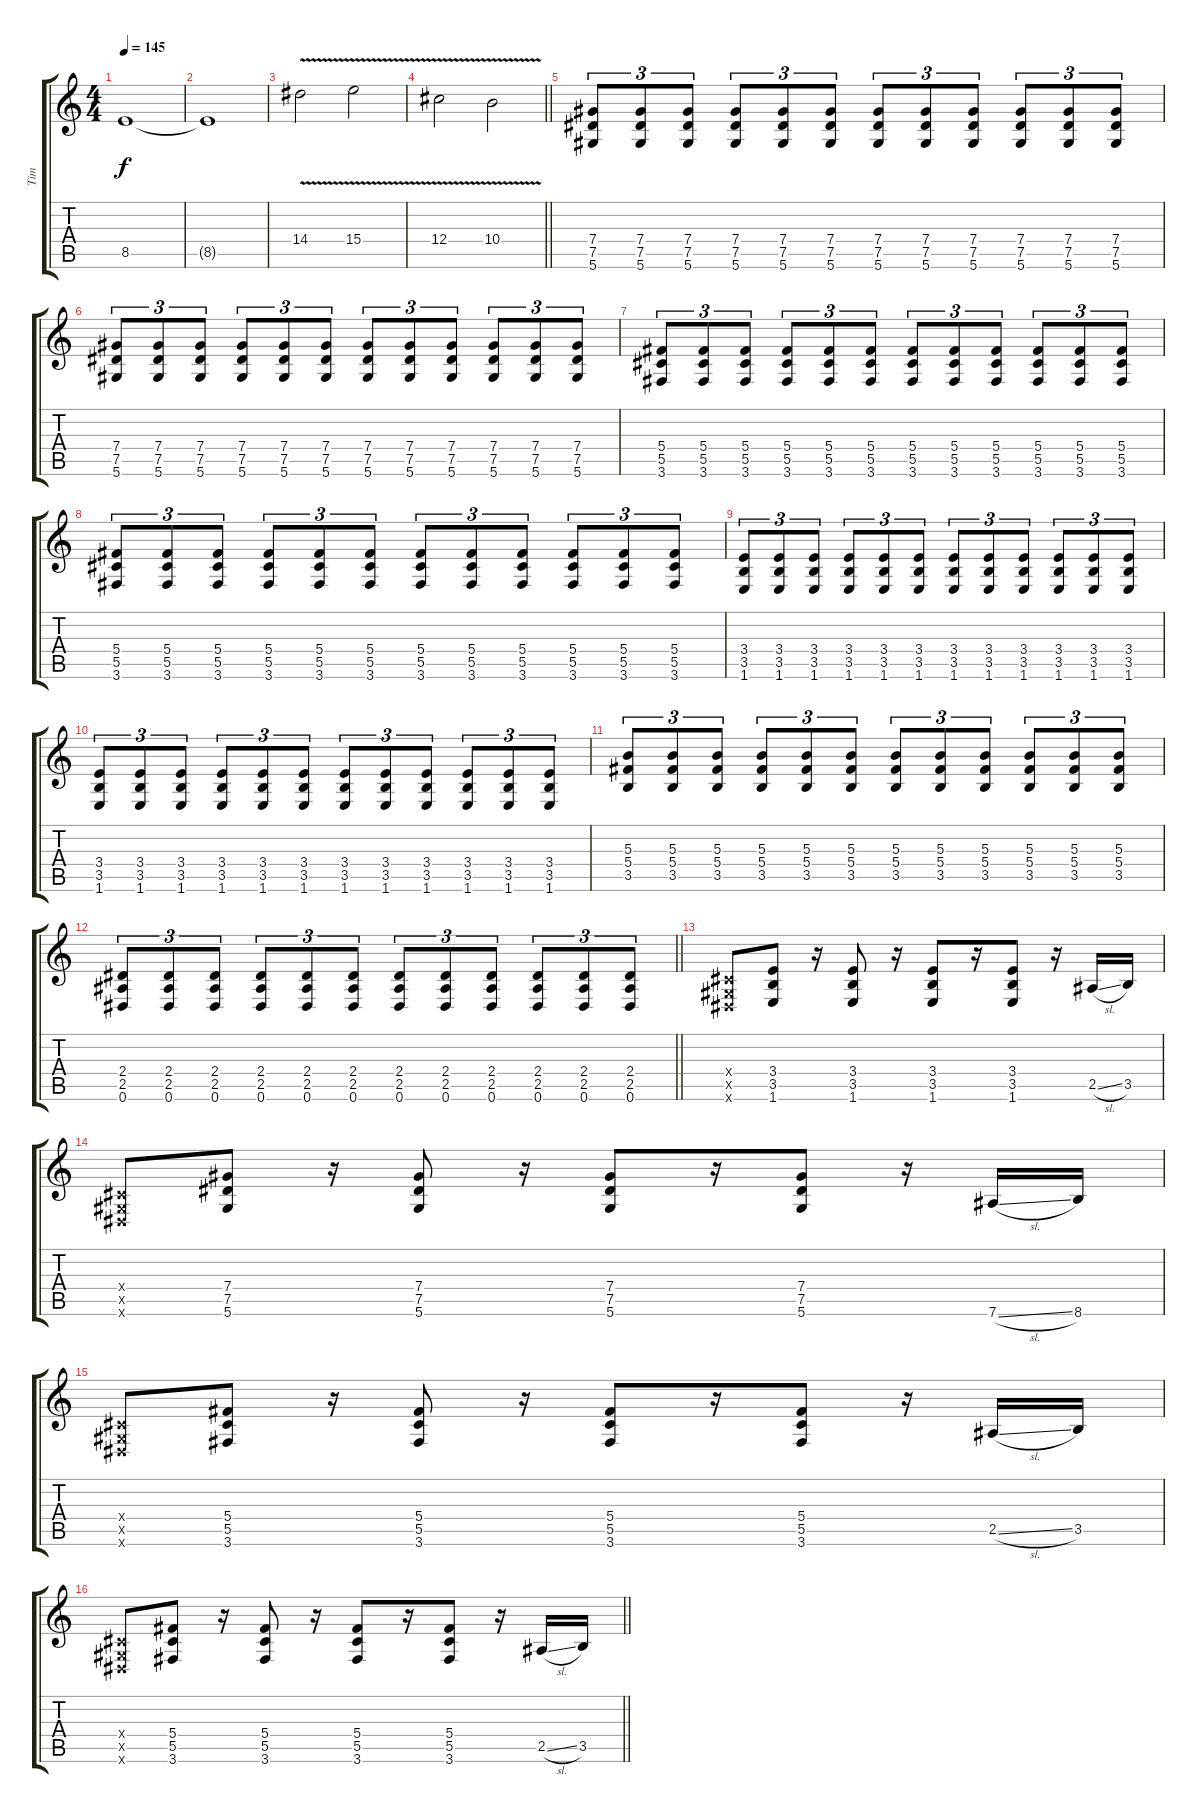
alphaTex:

\track ("Tim" "Tim") {instrument overdrivenguitar}
\staff {score tabs}
\tuning (Eb4 Bb3 Gb3 Db3 Ab2 Eb2) {hide}
\ts (4 4)
\tempo 145
\clef g2
\ks c
8.5.1{dy f} |
8.5{t}.1 |
14.4{v}.2 15.4{v}.2 |
\barLineRight lightlight
12.4{v}.2 10.4{v}.2 |
(7.4 7.5 5.6).8{tu (3 2)} (7.4 7.5 5.6).8{tu (3 2)} (7.4 7.5 5.6).8{tu (3 2)} (7.4 7.5 5.6).8{tu (3 2)} (7.4 7.5 5.6).8{tu (3 2)} (7.4 7.5 5.6).8{tu (3 2)} (7.4 7.5 5.6).8{tu (3 2)} (7.4 7.5 5.6).8{tu (3 2)} (7.4 7.5 5.6).8{tu (3 2)} (7.4 7.5 5.6).8{tu (3 2)} (7.4 7.5 5.6).8{tu (3 2)} (7.4 7.5 5.6).8{tu (3 2)} |
(7.4 7.5 5.6).8{tu (3 2)} (7.4 7.5 5.6).8{tu (3 2)} (7.4 7.5 5.6).8{tu (3 2)} (7.4 7.5 5.6).8{tu (3 2)} (7.4 7.5 5.6).8{tu (3 2)} (7.4 7.5 5.6).8{tu (3 2)} (7.4 7.5 5.6).8{tu (3 2)} (7.4 7.5 5.6).8{tu (3 2)} (7.4 7.5 5.6).8{tu (3 2)} (7.4 7.5 5.6).8{tu (3 2)} (7.4 7.5 5.6).8{tu (3 2)} (7.4 7.5 5.6).8{tu (3 2)} |
(5.4 5.5 3.6).8{tu (3 2)} (5.4 5.5 3.6).8{tu (3 2)} (5.4 5.5 3.6).8{tu (3 2)} (5.4 5.5 3.6).8{tu (3 2)} (5.4 5.5 3.6).8{tu (3 2)} (5.4 5.5 3.6).8{tu (3 2)} (5.4 5.5 3.6).8{tu (3 2)} (5.4 5.5 3.6).8{tu (3 2)} (5.4 5.5 3.6).8{tu (3 2)} (5.4 5.5 3.6).8{tu (3 2)} (5.4 5.5 3.6).8{tu (3 2)} (5.4 5.5 3.6).8{tu (3 2)} |
(5.4 5.5 3.6).8{tu (3 2)} (5.4 5.5 3.6).8{tu (3 2)} (5.4 5.5 3.6).8{tu (3 2)} (5.4 5.5 3.6).8{tu (3 2)} (5.4 5.5 3.6).8{tu (3 2)} (5.4 5.5 3.6).8{tu (3 2)} (5.4 5.5 3.6).8{tu (3 2)} (5.4 5.5 3.6).8{tu (3 2)} (5.4 5.5 3.6).8{tu (3 2)} (5.4 5.5 3.6).8{tu (3 2)} (5.4 5.5 3.6).8{tu (3 2)} (5.4 5.5 3.6).8{tu (3 2)} |
(3.4 3.5 1.6).8{tu (3 2)} (3.4 3.5 1.6).8{tu (3 2)} (3.4 3.5 1.6).8{tu (3 2)} (3.4 3.5 1.6).8{tu (3 2)} (3.4 3.5 1.6).8{tu (3 2)} (3.4 3.5 1.6).8{tu (3 2)} (3.4 3.5 1.6).8{tu (3 2)} (3.4 3.5 1.6).8{tu (3 2)} (3.4 3.5 1.6).8{tu (3 2)} (3.4 3.5 1.6).8{tu (3 2)} (3.4 3.5 1.6).8{tu (3 2)} (3.4 3.5 1.6).8{tu (3 2)} |
(3.4 3.5 1.6).8{tu (3 2)} (3.4 3.5 1.6).8{tu (3 2)} (3.4 3.5 1.6).8{tu (3 2)} (3.4 3.5 1.6).8{tu (3 2)} (3.4 3.5 1.6).8{tu (3 2)} (3.4 3.5 1.6).8{tu (3 2)} (3.4 3.5 1.6).8{tu (3 2)} (3.4 3.5 1.6).8{tu (3 2)} (3.4 3.5 1.6).8{tu (3 2)} (3.4 3.5 1.6).8{tu (3 2)} (3.4 3.5 1.6).8{tu (3 2)} (3.4 3.5 1.6).8{tu (3 2)} |
(5.3 5.4 3.5).8{tu (3 2)} (5.3 5.4 3.5).8{tu (3 2)} (5.3 5.4 3.5).8{tu (3 2)} (5.3 5.4 3.5).8{tu (3 2)} (5.3 5.4 3.5).8{tu (3 2)} (5.3 5.4 3.5).8{tu (3 2)} (5.3 5.4 3.5).8{tu (3 2)} (5.3 5.4 3.5).8{tu (3 2)} (5.3 5.4 3.5).8{tu (3 2)} (5.3 5.4 3.5).8{tu (3 2)} (5.3 5.4 3.5).8{tu (3 2)} (5.3 5.4 3.5).8{tu (3 2)} |
\barLineRight lightlight
(2.4 2.5 0.6).8{tu (3 2)} (2.4 2.5 0.6).8{tu (3 2)} (2.4 2.5 0.6).8{tu (3 2)} (2.4 2.5 0.6).8{tu (3 2)} (2.4 2.5 0.6).8{tu (3 2)} (2.4 2.5 0.6).8{tu (3 2)} (2.4 2.5 0.6).8{tu (3 2)} (2.4 2.5 0.6).8{tu (3 2)} (2.4 2.5 0.6).8{tu (3 2)} (2.4 2.5 0.6).8{tu (3 2)} (2.4 2.5 0.6).8{tu (3 2)} (2.4 2.5 0.6).8{tu (3 2)} |
(0.4{x} 0.5{x} 0.6{x}).8 (3.4 3.5 1.6).8 r.16 (3.4 3.5 1.6).8 r.16 (3.4 3.5 1.6).8 r.16 (3.4 3.5 1.6).8 r.16 2.5{sl}.16 3.5.16 |
(0.4{x} 0.5{x} 0.6{x}).8 (7.4 7.5 5.6).8 r.16 (7.4 7.5 5.6).8 r.16 (7.4 7.5 5.6).8 r.16 (7.4 7.5 5.6).8 r.16 7.6{sl}.16 8.6.16 |
(0.4{x} 0.5{x} 0.6{x}).8 (5.4 5.5 3.6).8 r.16 (5.4 5.5 3.6).8 r.16 (5.4 5.5 3.6).8 r.16 (5.4 5.5 3.6).8 r.16 2.5{sl}.16 3.5.16 |
\barLineRight lightlight
(0.4{x} 0.5{x} 0.6{x}).8 (5.4 5.5 3.6).8 r.16 (5.4 5.5 3.6).8 r.16 (5.4 5.5 3.6).8 r.16 (5.4 5.5 3.6).8 r.16 2.5{sl}.16 3.5.16
